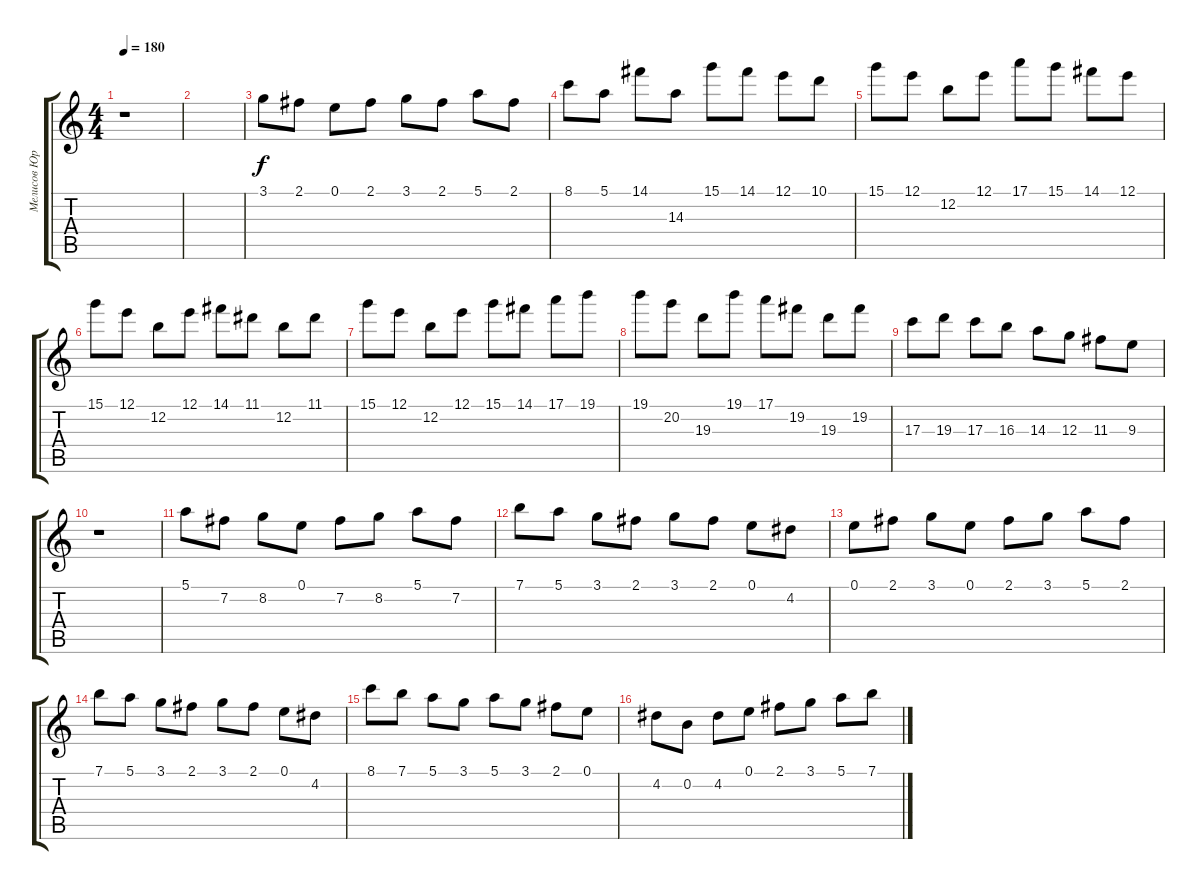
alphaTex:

\track ("Мелисов Юрий" "Мелисов Юр") {instrument overdrivenguitar}
\staff {score tabs}
\tuning (E4 B3 G3 D3 A2 E2) {hide}
\ts (4 4)
\tempo 180
\clef g2
\ks c
r.1{dy f} |
|
3.1.8 2.1.8 0.1.8 2.1.8 3.1.8 2.1.8 5.1.8 2.1.8 |
8.1.8 5.1.8 14.1.8 14.3.8 15.1.8 14.1.8 12.1.8 10.1.8 |
15.1.8 12.1.8 12.2.8 12.1.8 17.1.8 15.1.8 14.1.8 12.1.8 |
15.1.8 12.1.8 12.2.8 12.1.8 14.1.8 11.1.8 12.2.8 11.1.8 |
15.1.8 12.1.8 12.2.8 12.1.8 15.1.8 14.1.8 17.1.8 19.1.8 |
19.1.8 20.2.8 19.3.8 19.1.8 17.1.8 19.2.8 19.3.8 19.2.8 |
17.3.8 19.3.8 17.3.8 16.3.8 14.3.8 12.3.8 11.3.8 9.3.8 |
r.1 |
5.1.8 7.2.8 8.2.8 0.1.8 7.2.8 8.2.8 5.1.8 7.2.8 |
7.1.8 5.1.8 3.1.8 2.1.8 3.1.8 2.1.8 0.1.8 4.2.8 |
0.1.8 2.1.8 3.1.8 0.1.8 2.1.8 3.1.8 5.1.8 2.1.8 |
7.1.8 5.1.8 3.1.8 2.1.8 3.1.8 2.1.8 0.1.8 4.2.8 |
8.1.8 7.1.8 5.1.8 3.1.8 5.1.8 3.1.8 2.1.8 0.1.8 |
4.2.8 0.2.8 4.2.8 0.1.8 2.1.8 3.1.8 5.1.8 7.1.8
